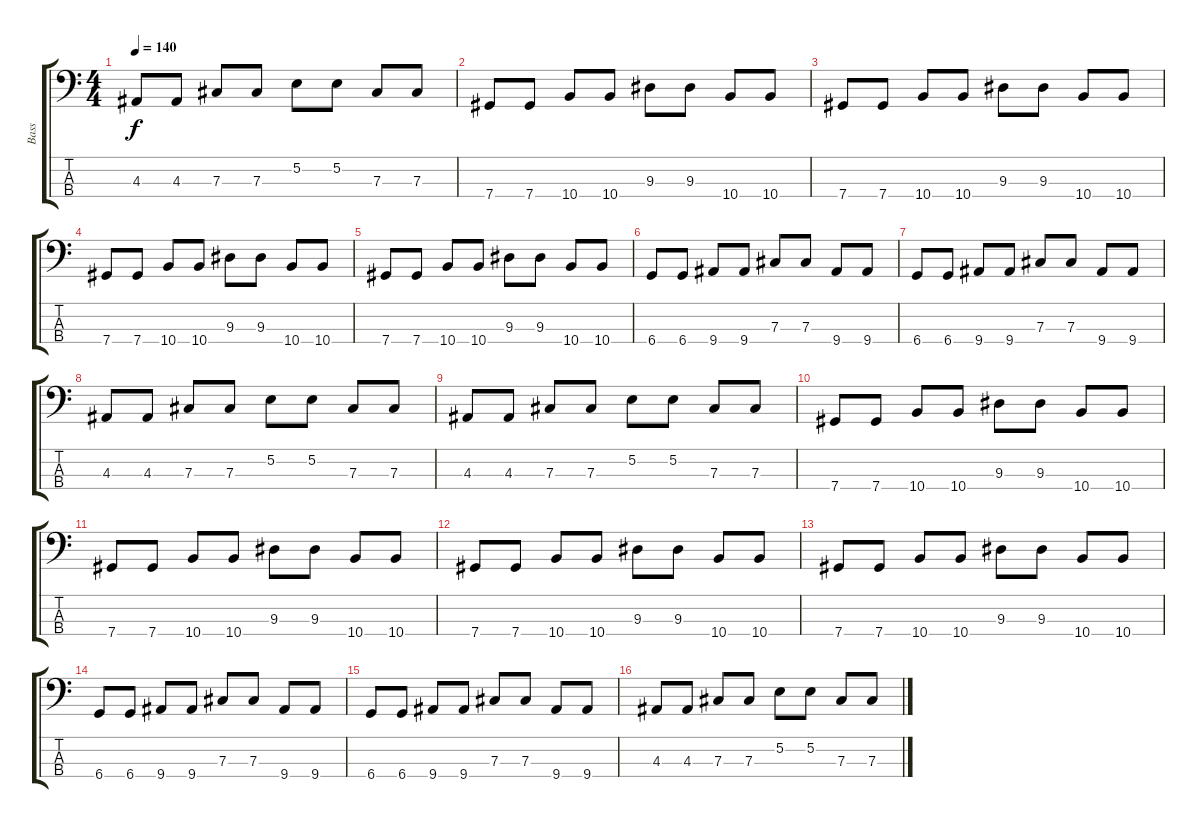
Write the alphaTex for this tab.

\track ("Bass" "Bass") {instrument electricbasspick}
\staff {score tabs}
\tuning (E2 B1 Gb1 Db1) {hide}
\ts (4 4)
\tempo 140
\clef f4
\ks c
4.3.8{dy f} 4.3.8 7.3.8 7.3.8 5.2.8 5.2.8 7.3.8 7.3.8 |
7.4.8 7.4.8 10.4.8 10.4.8 9.3.8 9.3.8 10.4.8 10.4.8 |
7.4.8 7.4.8 10.4.8 10.4.8 9.3.8 9.3.8 10.4.8 10.4.8 |
7.4.8 7.4.8 10.4.8 10.4.8 9.3.8 9.3.8 10.4.8 10.4.8 |
7.4.8 7.4.8 10.4.8 10.4.8 9.3.8 9.3.8 10.4.8 10.4.8 |
6.4.8 6.4.8 9.4.8 9.4.8 7.3.8 7.3.8 9.4.8 9.4.8 |
6.4.8 6.4.8 9.4.8 9.4.8 7.3.8 7.3.8 9.4.8 9.4.8 |
4.3.8 4.3.8 7.3.8 7.3.8 5.2.8 5.2.8 7.3.8 7.3.8 |
4.3.8 4.3.8 7.3.8 7.3.8 5.2.8 5.2.8 7.3.8 7.3.8 |
7.4.8 7.4.8 10.4.8 10.4.8 9.3.8 9.3.8 10.4.8 10.4.8 |
7.4.8 7.4.8 10.4.8 10.4.8 9.3.8 9.3.8 10.4.8 10.4.8 |
7.4.8 7.4.8 10.4.8 10.4.8 9.3.8 9.3.8 10.4.8 10.4.8 |
7.4.8 7.4.8 10.4.8 10.4.8 9.3.8 9.3.8 10.4.8 10.4.8 |
6.4.8 6.4.8 9.4.8 9.4.8 7.3.8 7.3.8 9.4.8 9.4.8 |
6.4.8 6.4.8 9.4.8 9.4.8 7.3.8 7.3.8 9.4.8 9.4.8 |
4.3.8 4.3.8 7.3.8 7.3.8 5.2.8 5.2.8 7.3.8 7.3.8
